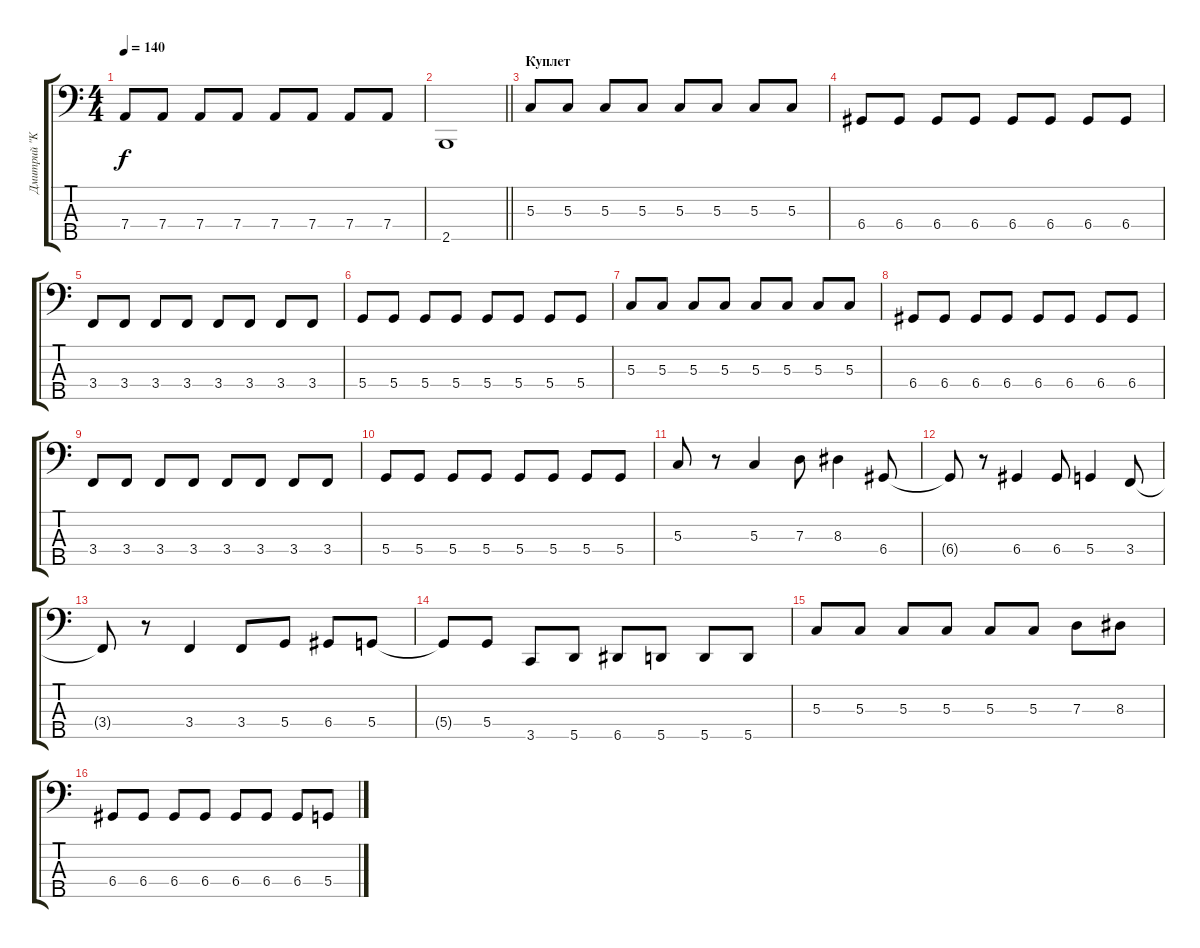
\track ("Дмитрий \"Kawazu\" Голяшев" "Дмитрий \"K") {instrument electricbassfinger}
\staff {score tabs}
\tuning (F2 C2 G1 D1 A0) {hide}
\ts (4 4)
\tempo 140
\clef f4
\ks c
7.4.8{dy f} 7.4.8 7.4.8 7.4.8 7.4.8 7.4.8 7.4.8 7.4.8 |
\barLineRight lightlight
2.5.1 |
\section ("" "Куплет")
5.3.8 5.3.8 5.3.8 5.3.8 5.3.8 5.3.8 5.3.8 5.3.8 |
6.4.8 6.4.8 6.4.8 6.4.8 6.4.8 6.4.8 6.4.8 6.4.8 |
3.4.8 3.4.8 3.4.8 3.4.8 3.4.8 3.4.8 3.4.8 3.4.8 |
5.4.8 5.4.8 5.4.8 5.4.8 5.4.8 5.4.8 5.4.8 5.4.8 |
5.3.8 5.3.8 5.3.8 5.3.8 5.3.8 5.3.8 5.3.8 5.3.8 |
6.4.8 6.4.8 6.4.8 6.4.8 6.4.8 6.4.8 6.4.8 6.4.8 |
3.4.8 3.4.8 3.4.8 3.4.8 3.4.8 3.4.8 3.4.8 3.4.8 |
5.4.8 5.4.8 5.4.8 5.4.8 5.4.8 5.4.8 5.4.8 5.4.8 |
5.3.8 r.8 5.3.4 7.3.8 8.3.4 6.4.8 |
6.4{t}.8 r.8 6.4.4 6.4.8 5.4.4 3.4.8 |
3.4{t}.8 r.8 3.4.4 3.4.8 5.4.8 6.4.8 5.4.8 |
5.4{t}.8 5.4.8 3.5.8 5.5.8 6.5.8 5.5.8 5.5.8 5.5.8 |
5.3.8 5.3.8 5.3.8 5.3.8 5.3.8 5.3.8 7.3.8 8.3.8 |
6.4.8 6.4.8 6.4.8 6.4.8 6.4.8 6.4.8 6.4.8 5.4.8
